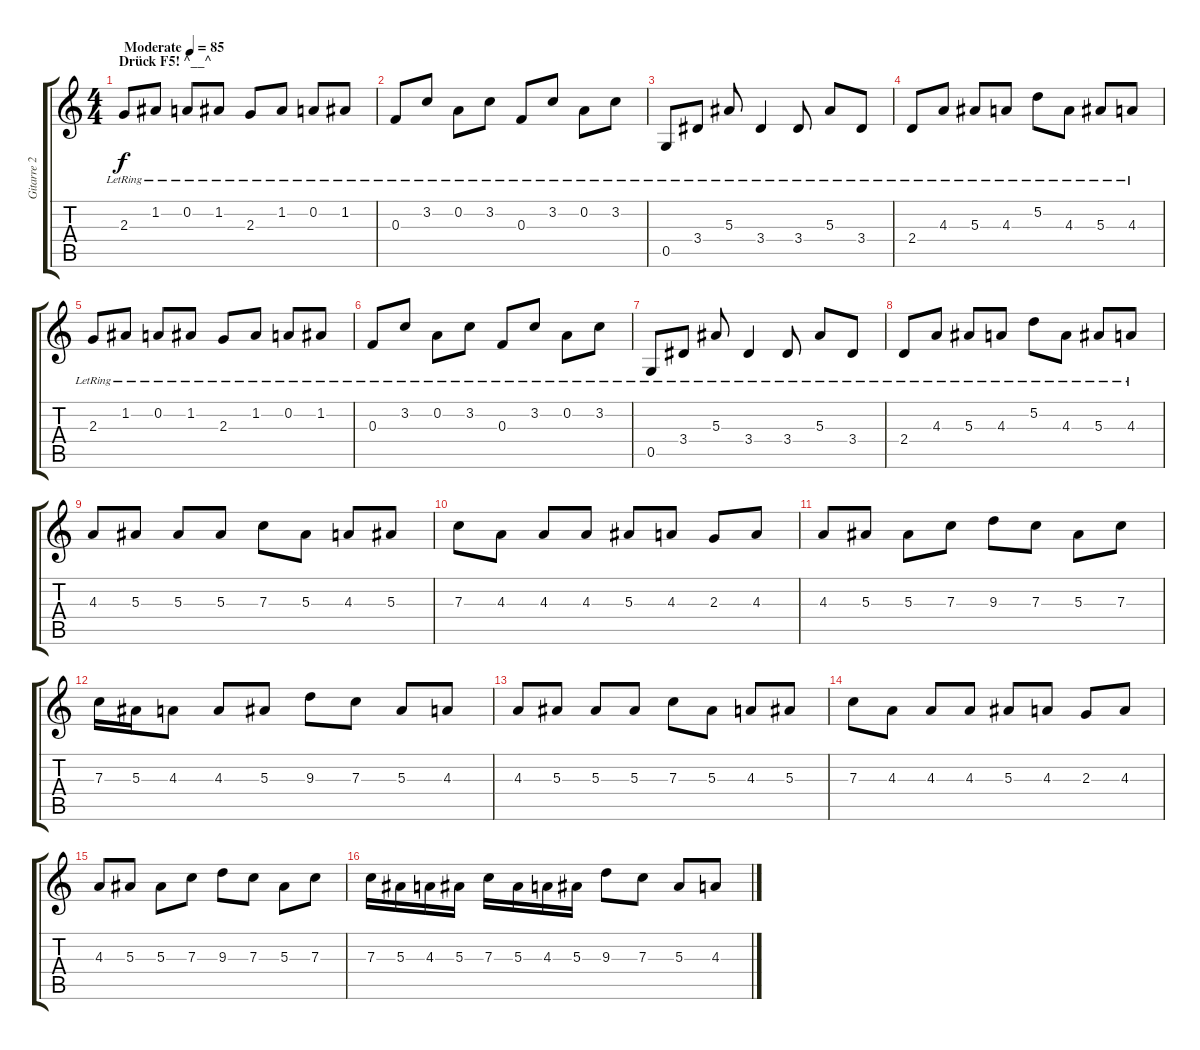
\track ("Gitarre 2" "Gitarre 2") {instrument acousticguitarsteel}
\staff {score tabs}
\tuning (D4 A3 F3 C3 G2 D2) {hide}
\ts (4 4)
\section ("" "Drück F5! ^__^")
\tempo (85 "Moderate")
\clef g2
\ks c
2.3{lr}.8{dy f instrument acousticguitarsteel} 1.2{lr}.8 0.2{lr}.8 1.2{lr}.8 2.3{lr}.8 1.2{lr}.8 0.2{lr}.8 1.2{lr}.8 |
0.3{lr}.8 3.2{lr}.8 0.2{lr}.8 3.2{lr}.8 0.3{lr}.8 3.2{lr}.8 0.2{lr}.8 3.2{lr}.8 |
0.5{lr}.8 3.4{lr}.8 5.3{lr}.8 3.4{lr}.4 3.4{lr}.8 5.3{lr}.8 3.4{lr}.8 |
2.4{lr}.8 4.3{lr}.8 5.3{lr}.8 4.3{lr}.8 5.2{lr}.8 4.3{lr}.8 5.3{lr}.8 4.3{lr}.8 |
2.3{lr}.8 1.2{lr}.8 0.2{lr}.8 1.2{lr}.8 2.3{lr}.8 1.2{lr}.8 0.2{lr}.8 1.2{lr}.8 |
0.3{lr}.8 3.2{lr}.8 0.2{lr}.8 3.2{lr}.8 0.3{lr}.8 3.2{lr}.8 0.2{lr}.8 3.2{lr}.8 |
0.5{lr}.8 3.4{lr}.8 5.3{lr}.8 3.4{lr}.4 3.4{lr}.8 5.3{lr}.8 3.4{lr}.8 |
2.4{lr}.8 4.3{lr}.8 5.3{lr}.8 4.3{lr}.8 5.2{lr}.8 4.3{lr}.8 5.3{lr}.8 4.3{lr}.8 |
4.3.8 5.3.8 5.3.8 5.3.8 7.3.8 5.3.8 4.3.8 5.3.8 |
7.3.8 4.3.8 4.3.8 4.3.8 5.3.8 4.3.8 2.3.8 4.3.8 |
4.3.8 5.3.8 5.3.8 7.3.8 9.3.8 7.3.8 5.3.8 7.3.8 |
7.3.16 5.3.16 4.3.8 4.3.8 5.3.8 9.3.8 7.3.8 5.3.8 4.3.8 |
4.3.8 5.3.8 5.3.8 5.3.8 7.3.8 5.3.8 4.3.8 5.3.8 |
7.3.8 4.3.8 4.3.8 4.3.8 5.3.8 4.3.8 2.3.8 4.3.8 |
4.3.8 5.3.8 5.3.8 7.3.8 9.3.8 7.3.8 5.3.8 7.3.8 |
7.3.16 5.3.16 4.3.16 5.3.16 7.3.16 5.3.16 4.3.16 5.3.16 9.3.8 7.3.8 5.3.8 4.3.8
